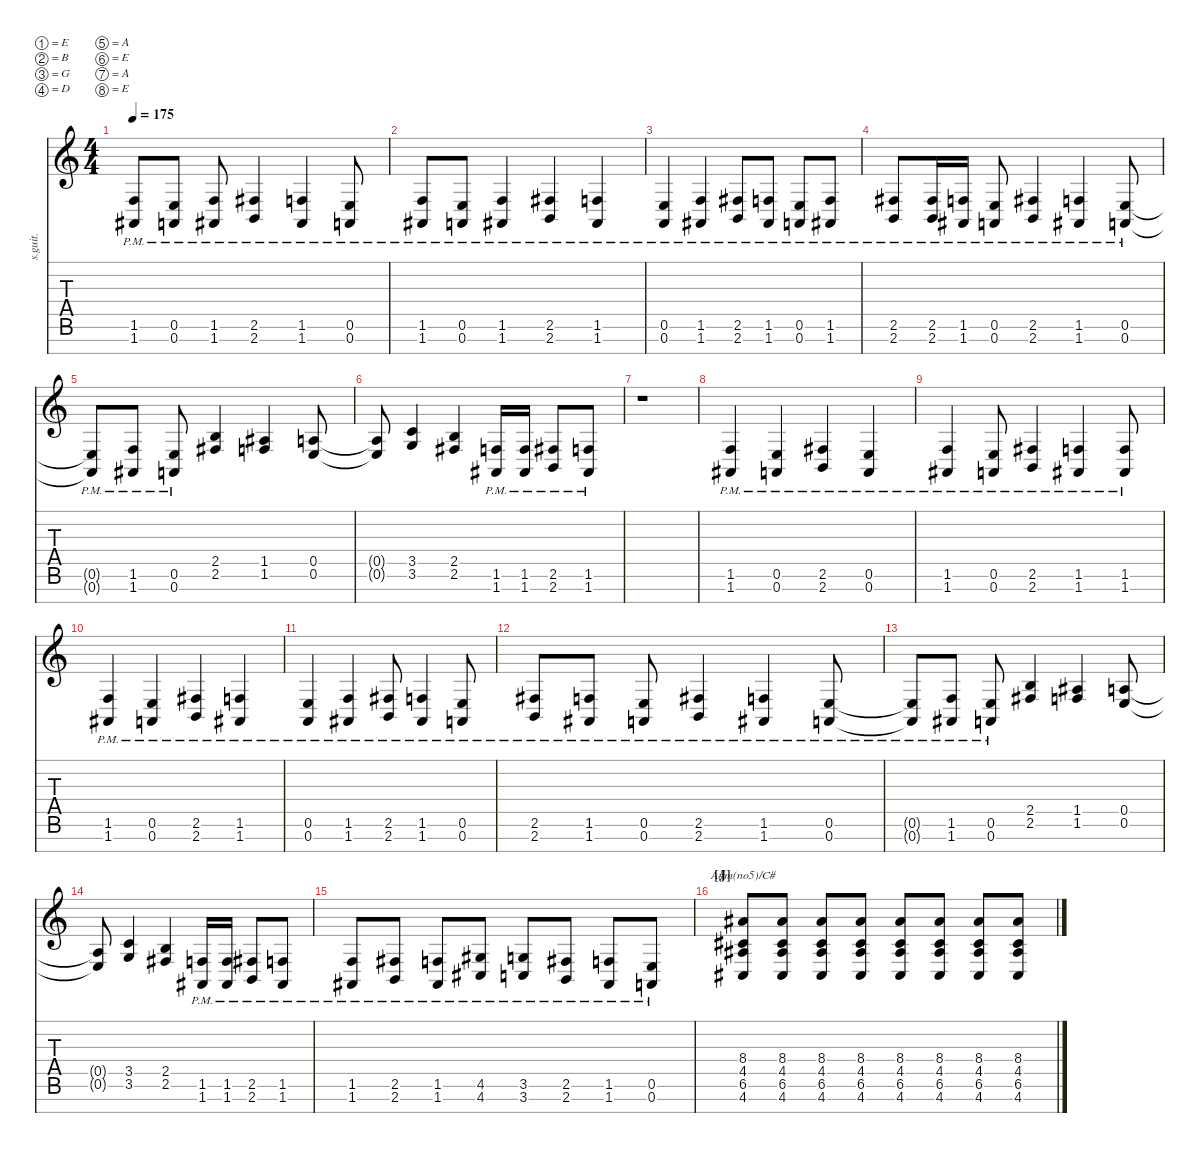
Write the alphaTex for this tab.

\defaultSystemsLayout 4
\hideDynamics
\bracketExtendMode nobrackets
\track ("Rhythm Guitar Left" "s.guit.") {instrument distortionguitar}
\staff {score tabs}
\tuning (E4 B3 G3 D3 A2 E2 A1 E1)
\chord ("A#m(no5)/C#" 3 1 2 2 0 x x x) {showdiagram false}
\ts (4 4)
\tempo 175
\clef g2
\ks c
(1.6{pm t} 1.7{pm t acc #}).8{dy ff} (0.6{pm} 0.7{pm}).8 (1.6{pm} 1.7{pm acc #}).8 (2.6{pm acc #} 2.7{pm}).4 (1.6{pm} 1.7{pm acc #}).4 (0.6{pm} 0.7{pm}).8 |
(1.6{pm} 1.7{pm acc #}).8 (0.6{pm} 0.7{pm}).8 (1.6{pm} 1.7{pm acc #}).4 (2.6{pm acc #} 2.7{pm}).4 (1.6{pm} 1.7{pm acc #}).4 |
(0.6{pm} 0.7{pm}).4 (1.6{pm} 1.7{pm acc #}).4 (2.6{pm acc #} 2.7{pm}).8 (1.6{pm} 1.7{pm acc #}).8 (0.6{pm} 0.7{pm}).8 (1.6{pm} 1.7{pm acc #}).8 |
(2.6{pm acc #} 2.7{pm}).8 (2.6{pm acc #} 2.7{pm}).16 (1.6{pm} 1.7{pm acc #}).16 (0.6{pm} 0.7{pm}).8 (2.6{pm acc #} 2.7{pm}).4 (1.6{pm} 1.7{pm acc #}).4 (0.6{pm} 0.7{pm}).8 |
(0.6{pm t} 0.7{pm t}).8 (1.6{pm} 1.7{pm acc #}).8 (0.6{pm} 0.7{pm}).8 (2.5 2.6{acc #}).4 (1.5{acc #} 1.6).4 (0.5 0.6).8 |
(0.5{t} 0.6{t}).8 (3.5 3.6).4 (2.5 2.6{acc #}).4 (1.6{pm} 1.7{pm acc #}).16 (1.6{pm} 1.7{pm acc #}).16 (2.6{pm acc #} 2.7{pm}).8 (1.6{pm} 1.7{pm acc #}).8 |
r.1 |
(1.6{pm} 1.7{pm acc #}).4 (0.6{pm} 0.7{pm}).4 (2.6{pm acc #} 2.7{pm}).4 (0.6{pm} 0.7{pm}).4 |
(1.6{pm} 1.7{pm acc #}).4 (0.6{pm} 0.7{pm}).8 (2.6{pm acc #} 2.7{pm}).4 (1.6{pm} 1.7{pm acc #}).4 (1.6{pm} 1.7{pm acc #}).8 |
(1.6{pm} 1.7{pm acc #}).4 (0.6{pm} 0.7{pm}).4 (2.6{pm acc #} 2.7{pm}).4 (1.6{pm} 1.7{pm acc #}).4 |
(0.6{pm} 0.7{pm}).4 (1.6{pm} 1.7{pm acc #}).4 (2.6{pm acc #} 2.7{pm}).8 (1.6{pm} 1.7{pm acc #}).4 (0.6{pm} 0.7{pm}).8 |
(2.6{pm acc #} 2.7{pm}).8 (1.6{pm} 1.7{pm acc #}).8 (0.6{pm} 0.7{pm}).8 (2.6{pm acc #} 2.7{pm}).4 (1.6{pm} 1.7{pm acc #}).4 (0.6{pm} 0.7{pm}).8 |
(0.6{pm t} 0.7{pm t}).8 (1.6{pm} 1.7{pm acc #}).8 (0.6{pm} 0.7{pm}).8 (2.5 2.6{acc #}).4 (1.5{acc #} 1.6).4 (0.5 0.6).8 |
(0.5{t} 0.6{t}).8 (3.5 3.6).4 (2.5 2.6{acc #}).4 (1.6{pm} 1.7{pm acc #}).16 (1.6{pm} 1.7{pm acc #}).16 (2.6{pm acc #} 2.7{pm}).8 (1.6{pm} 1.7{pm acc #}).8 |
(1.6{pm} 1.7{pm acc #}).8 (2.6{pm acc #} 2.7{pm}).8 (1.6{pm} 1.7{pm acc #}).8 (4.6{pm acc #} 4.7{pm acc #}).8 (3.6{pm} 3.7{pm}).8 (2.6{pm acc #} 2.7{pm}).8 (1.6{pm} 1.7{pm acc #}).8 (0.6{pm} 0.7{pm}).8 |
\section ("J" "")
(8.4{acc #} 4.5{acc #} 6.6{acc #} 4.7{acc #}).8{ch "A#m(no5)/C#"} (8.4{acc #} 4.5{acc #} 6.6{acc #} 4.7{acc #}).8 (8.4{acc #} 4.5{acc #} 6.6{acc #} 4.7{acc #}).8 (8.4{acc #} 4.5{acc #} 6.6{acc #} 4.7{acc #}).8 (8.4{acc #} 4.5{acc #} 6.6{acc #} 4.7{acc #}).8 (8.4{acc #} 4.5{acc #} 6.6{acc #} 4.7{acc #}).8 (8.4{acc #} 4.5{acc #} 6.6{acc #} 4.7{acc #}).8 (8.4{acc #} 4.5{acc #} 6.6{acc #} 4.7{acc #}).8
